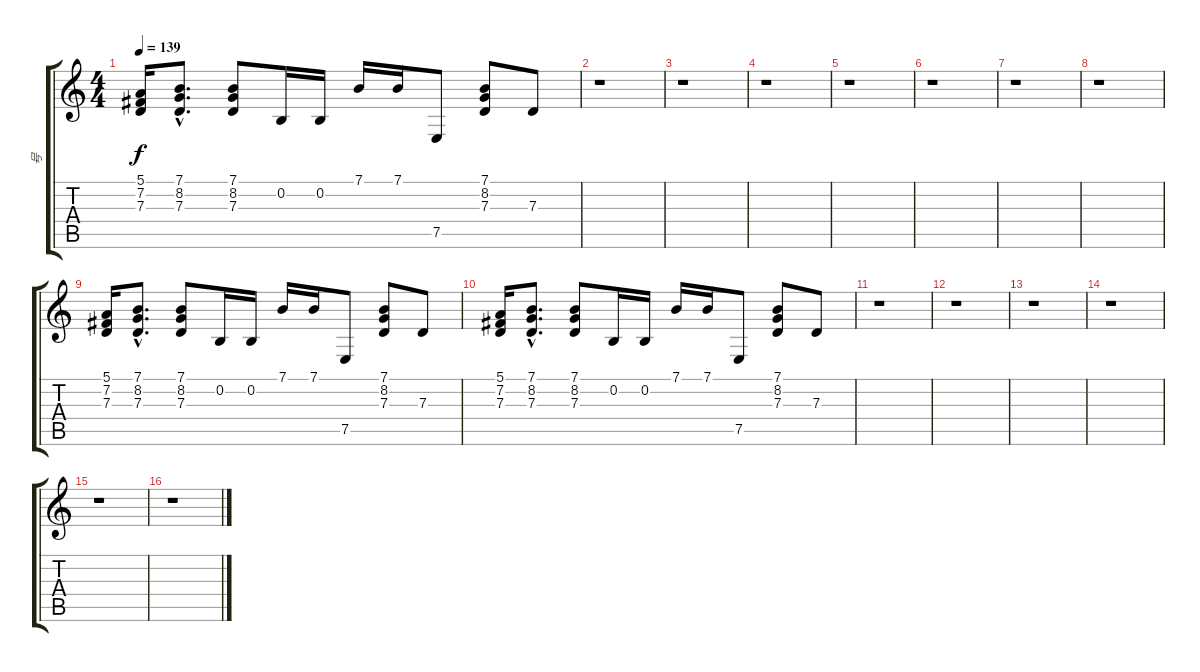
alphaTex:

\track ("号" "号") {instrument frenchhorn}
\staff {score tabs}
\tuning (E4 B3 G3 D3 A2 E2) {hide}
\ts (4 4)
\tempo 139
\clef g2
\ks c
(5.1 7.2 7.3).16{dy f} (7.1{hac} 8.2{hac} 7.3{hac}).8{d} (7.1 8.2 7.3).8 0.2.16 0.2.16 7.1.16 7.1.16 7.5.8 (7.1 8.2 7.3).8 7.3.8 |
r.1 |
r.1 |
r.1 |
r.1 |
r.1 |
r.1 |
r.1 |
(5.1 7.2 7.3).16 (7.1{hac} 8.2{hac} 7.3{hac}).8{d} (7.1 8.2 7.3).8 0.2.16 0.2.16 7.1.16 7.1.16 7.5.8 (7.1 8.2 7.3).8 7.3.8 |
(5.1 7.2 7.3).16 (7.1{hac} 8.2{hac} 7.3{hac}).8{d} (7.1 8.2 7.3).8 0.2.16 0.2.16 7.1.16 7.1.16 7.5.8 (7.1 8.2 7.3).8 7.3.8 |
r.1 |
r.1 |
r.1 |
r.1 |
r.1 |
r.1
